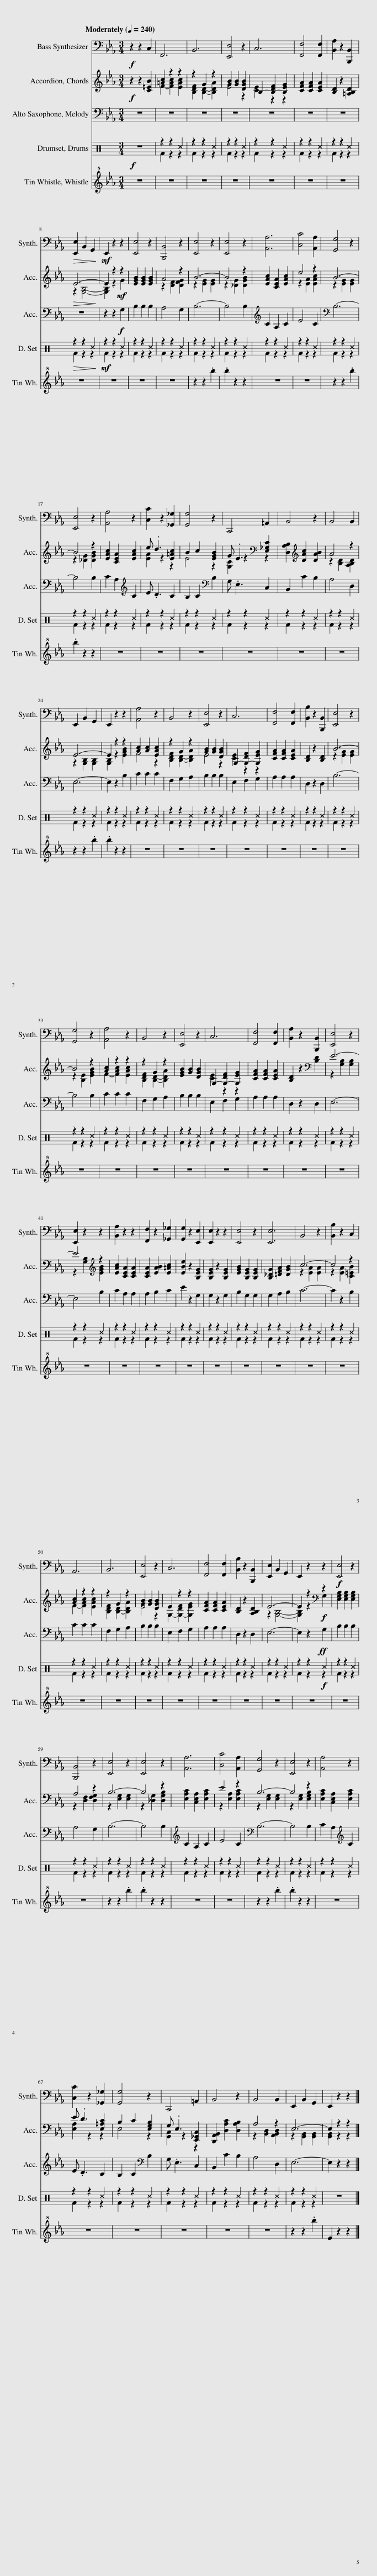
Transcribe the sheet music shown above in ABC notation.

X:1
%%score 1 ( 2 3 ) 4 ( 5 6 ) 7
L:1/8
Q:1/4=240
M:3/4
I:linebreak $
K:Eb
V:1 bass
V:2 treble
V:3 treble
V:4 bass
V:5 perc
K:none
V:6 perc
K:none
V:7 treble+8
V:1
!f! z2 z2 C,2 | F,,6 | B,,6 | [E,,E,]4 z2 | C,6 | %5
 [F,,F,]4 [F,,F,]2 | [B,,A,]2 z2 [B,,,B,,]2 |$!>(! [E,,E,]2 B,,2 G,,2!>)! |!mf! E,,2 z2 z2 | [E,,E,]4 z2 | %10
 [B,,,B,,]4 z2 | [E,,E,]4 z2 | [E,,E,]4 z2 | [A,,A,]6 | [C,C]4 [A,,A,]2 | %15
 [G,,G,]4 z2 |$ [E,,E,]4 z2 | [A,,A,]4 z2 | [C,C]2 z2 [_G,,_G,]2 | [G,,G,]4 z2 | %20
 C,,4 =A,,2 | B,,4 z2 | B,,4 B,,2 |$ E,,2 B,,2 G,,2 | E,,2 z2 z2 | %25
 [A,,A,]4 z2 | B,,4 z2 | [E,,E,]4 z2 | C,6 | [F,,F,]4 [F,,F,]2 | %30
 [B,,B,]2 z2 [B,,,B,,]2 | [E,,E,]4 z2 |$ [G,,G,]4 z2 | [A,,A,]4 z2 | B,,4 z2 | %35
 [E,,E,]4 z2 | C,6 | [F,,F,]4 [F,,F,]2 | [B,,A,]2 z2 [B,,,B,,]2 | [E,,E,]4 z2 |$ %40
 [E,,E,]2 z2 z2 | [B,,A,]2 z2 z2 | [F,,F,]2 z2 [_G,,_G,]2 | [G,,G,]2 z2 [E,,E,]2 | [E,,E,]2 z2 z2 | %45
 [E,,E,]4 z2 | [E,,E,]6 | B,,4 z2 | [B,,B,]2 z2 C,2 |$ A,,6 | %50
 B,,6 | [E,,E,]4 z2 | C,6 | [F,,F,]4 [F,,F,]2 | [B,,B,]2 z2 [B,,,B,,]2 | %55
 [E,,E,]2 B,,2 G,,2 | E,,2 z2 z2 |!f! [E,,E,]4 z2 |$ [B,,,B,,]4 z2 | [E,,E,]4 z2 | %60
 [E,,E,]4 z2 | [A,,A,]6 | [C,C]4 [A,,A,]2 | [G,,G,]4 z2 | [E,,E,]4 z2 | %65
 [A,,A,]4 z2 |$ [C,C]2 z2 [_G,,_G,]2 | [G,,G,]4 z2 | C,,4 =A,,2 | B,,4 z2 | %70
 B,,4 B,,2 | E,,2 B,,2 G,,2 | E,,2 z2 z2 |] %73
V:2
!f! z2 z2 [C=EB]2 | [=Ac]2 z2 z2 | z2 G2 z2 | [GB]2 [GB]2 [DGB]2 | B,2- [B,-DF]2 [B,EG]2 | %5
 [CFA]2 [CFA]2 [CEA]2 | [B,D]2 z2 [=A,B,D]2 |$!>(! E6-!>)! | E2 z2!mf! z2 | [EGB]2 [EGB]2 [EGB]2 | %10
 A4 z2 | B6- | B4 z2 | [EAc]2 [CEA]2 [EAc]2 | e4 z2 | %15
 B6- |$ B4 z2 | [EAc]2 [CEA]2 [EAc]2 | e .d3 [E=Ac]2 | B2 c2 [EGB]2 | %20
 G .E3[K:bass] [E,_G,C]2 | [D,A,B,]2[K:treble] [DAc]2 [DAB]2 | A4 z2 |$ E6- | E2 z2 z2 | %25
 [Ac]2 [Ac]2 [EAc]2 | z2 G2 z2 | [GB]2 [GB]2 [DGB]2 | G,2- [G,-DF]2 [G,EG]2 | [CFA]2 [CFA]2 [CEA]2 | %30
 [B,D]2 z2 [B,D]2 | B6- |$ B4 z2 | [Ac]2 z2 z2 | z2 G2 z2 | %35
 [EGB]2 [GB]2 [DGB]2 | G,2- [G,-DF]2 [G,EG]2 | [CFA]2 [CFA]2 [CEA]2 | [B,D]2 z2[K:bass] [B,D]2 | E6- |$ %40
 E4[K:treble] z2 | [EAc]2 [CEA]2 [CEA]2 | [CEA]2 [EAB]2 [E=Ac]2 | [EBe]2 z2 [B,EG]2 | [B,EG]2 z2 [B,EG]2 | %45
 [EGB]2 [B,EG]2 [B,EG]2 | [B,_DG]2 [=DFA]2 [DGB]2 | c6- | c4 z2 |$ [Ac]2 z2 z2 | %50
 z2 G2 z2 | [GB]2 [GB]2 [DGB]2 | E2 z2 z2 | [CFA]2 [CFA]2 [CEA]2 | [B,D]2 z2 [A,B,D]2 | %55
 E6- | E2 z2[K:bass]!f! z2 | [E,G,B,]2 [E,G,B,]2 [E,G,B,]2 |$ A,4 z2 | B,6- | %60
 B,4 z2 | [E,A,C]2 [C,E,A,]2 [E,A,C]2 | E4 z2 | B,6- | B,4 z2 | %65
 [E,A,C]2 [C,E,A,]2 [E,A,C]2 |$ E .D3 [E,=A,C]2 | B,2 C2 [E,G,B,]2 | G, .E,3 [E,,_G,,C,]2 | [D,,A,,B,,]2 [D,A,C]2 [D,A,B,]2 | %70
 A,4 z2 | E,6- | E,2 z2 z2 |] %73
V:3
 x6 | F2- [F=Ac]2 [EAc]2 | [B,DF]2 [B,D]2- [B,DA]2 | E4 z2 | [CE]2 z2 z2 | %5
 x6 | x6 |$ z2 [G,B,]4- | [G,B,]2 z2 G2 | x6 | %10
 z2 [DF]2 [DFG]2 | z2 [EG]2 [EG]2 | z2 [_DG]2 [DGB]2 | x6 | z2 [EA]2 [EAc]2 | %15
 z2 [EG]2 [EG]2 |$ z2 [_DG]2 [DGB]2 | x6 | [EA]2 z2 z2 | E4 z2 | %20
 [G,C]2 z2[K:bass] z2 | x2[K:treble] x4 | z2 [B,D]2 [A,B,D]2 |$ z2 [G,B,]2 [G,B,]2 | [G,B,]2 z2 [EGB]2 | %25
 F4 z2 | [B,DF]2 [B,D]2- [B,DA]2 | E4 z2 | [CE]2 z2 z2 | x6 | %30
 x6 | z2 [EG]2 [EG]2 |$ z2 [B,E]2 [EGB]2 | F2- [FAc]2 [EAc]2 | [B,DF]2 [B,D]2- [B,DA]2 | %35
 x6 | [CE]2 z2 z2 | x6 | x4[K:bass] x2 | z2 [G,B,]2 [G,B,]2 |$ %40
 z2 [G,B,]2[K:treble] [EGB]2 | x6 | x6 | x6 | x6 | %45
 x6 | x6 | z2 [EA]2 [EA]2 | z2 [EA]2 [C=EB]2 |$ F2- [FAc]2 [EAc]2 | %50
 [B,DF]2 [B,D]2- [B,DA]2 | E4 z2 | G,2- [G,-DF]2 [G,EG]2 | x6 | x6 | %55
 z2 [G,B,]4- | [G,B,]2 z2[K:bass] G,2 | x6 |$ z2 [D,F,]2 [D,F,G,]2 | z2 [E,G,]2 [E,G,]2 | %60
 z2 [_D,G,]2 [D,G,B,]2 | x6 | z2 [E,A,]2 [E,A,C]2 | z2 [E,G,]2 [E,G,]2 | z2 [E,G,]2 [E,G,B,]2 | %65
 x6 |$ [E,A,]2 z2 z2 | E,4 z2 | [G,,C,]2 z2 z2 | x6 | %70
 z2 [B,,D,]2 [A,,B,,D,]2 | z2 [G,,B,,]2 [G,,B,,]2 | [G,,B,,]2 z2 z2 |] %73
V:4
 z6 | z6 | z6 | z6 | z6 | %5
 z6 | z6 |$ z6 | z2 z2!f! G,2 | B,2 B,2 B,2 | %10
 A,4 G,2 | B,6- | B,4 B,2 |[K:treble] C2 A,2 C2 | E4 C2 | %15
[K:bass] B,6- |$ B,4 B,2 | C2 A,2[K:treble] C2 | E .D3 C2 | B,2 C2[K:bass] B,2 | %20
 G, .E,3 C,2 | B,,2 C2 B,2 | A,4 D,2 |$ E,6- | E,2 z2 B,2 | %25
 C2 C2 C2 | F,2 G,2 A,2 | B,2 B,2 B,2 | E,2 F,2 G,2 | A,2 A,2 A,2 | %30
 D,2 z2 D,2 | B,6- |$ B,4 B,2 | C2 C2 C2 | F,2 G,2 A,2 | %35
 B,2 B,2 B,2 | E,2 F,2 G,2 | A,2 A,2 A,2 | D,2 z2 D,2 | E,6- |$ %40
 E,4 B,2 | C2 A,2 A,2 | A,2 B,2 C2 | E2 z2 G,2 | G,2 z2 G,2 | %45
 B,2 G,2 G,2 | G,2 A,2 B,2 | C6- | C2 z2 B,2 |$ C2 C2 C2 | %50
 F,2 G,2 A,2 | B,2 B,2 B,2 | E,2 F,2 G,2 | A,2 A,2 A,2 | D,2 z2 D,2 | %55
 E,6- | E,2 z2!ff! G,2 | B,2 B,2 B,2 |$ A,4 G,2 | B,6- | %60
 B,4 B,2 |[K:treble] C2 A,2 C2 | E4 C2 |[K:bass] B,6- | B,4 B,2 | %65
 C2 A,2[K:treble] C2 |$ E .D3 C2 | B,2 C2[K:bass] B,2 | G, .E,3 C,2 | B,,2 C2 B,2 | %70
 A,4 D,2 | E,6- | E,2 z2 z2 |] %73
V:5
[K:C]!f! z6 | z2 z2 ^c2 | z2 z2 ^c2 | z2 z2 ^c2 | z2 z2 ^c2 | %5
 z2 z2 ^c2 | z2 z2 ^c2 |$!>(! z2 z2 ^c2!>)! |!mf! z2 z2 ^c2 | z2 z2 ^c2 | %10
 z2 z2 ^c2 | z2 z2 ^c2 | z2 z2 ^c2 | z2 z2 ^c2 | z2 z2 ^c2 | %15
 z2 z2 ^c2 |$ z2 z2 ^c2 | z2 z2 ^c2 | z2 z2 ^c2 | z2 z2 ^c2 | %20
 z2 z2 ^c2 | z2 z2 ^c2 | z2 z2 ^c2 |$ z2 z2 ^c2 | z2 z2 ^c2 | %25
 z2 z2 ^c2 | z2 z2 ^c2 | z2 z2 ^c2 | z2 z2 ^c2 | z2 z2 ^c2 | %30
 z2 z2 ^c2 | z2 z2 ^c2 |$ z2 z2 ^c2 | z2 z2 ^c2 | z2 z2 ^c2 | %35
 z2 z2 ^c2 | z2 z2 ^c2 | z2 z2 ^c2 | z2 z2 ^c2 | z2 z2 ^c2 |$ %40
 z2 z2 ^c2 | z2 z2 ^c2 | z2 z2 ^c2 | z2 z2 ^c2 | z2 z2 ^c2 | %45
 z2 z2 ^c2 | z2 z2 ^c2 | z2 z2 ^c2 | z2 z2 ^c2 |$ z2 z2 ^c2 | %50
 z2 z2 ^c2 | z2 z2 ^c2 | z2 z2 ^c2 | z2 z2 ^c2 | z2 z2 ^c2 | %55
 z2 z2 ^c2 | z2 z2!f! ^c2 | z2 z2 ^c2 |$ z2 z2 ^c2 | z2 z2 ^c2 | %60
 z2 z2 ^c2 | z2 z2 ^c2 | z2 z2 ^c2 | z2 z2 ^c2 | z2 z2 ^c2 | %65
 z2 z2 ^c2 |$ z2 z2 ^c2 | z2 z2 ^c2 | z2 z2 ^c2 | z2 z2 ^c2 | %70
 z2 z2 ^c2 | z2 z2 ^c2 | z6 |] %73
V:6
[K:C] x6 | F2 z2 z2 | F2 z2 z2 | F2 z2 z2 | F2 z2 z2 | %5
 F2 z2 z2 | F2 z2 z2 |$ F2 z2 z2 | F2 z2 z2 | F2 z2 z2 | %10
 F2 z2 z2 | F2 z2 z2 | F2 z2 z2 | F2 z2 z2 | F2 z2 z2 | %15
 F2 z2 z2 |$ F2 z2 z2 | F2 z2 z2 | F2 z2 z2 | F2 z2 z2 | %20
 F2 z2 z2 | F2 z2 z2 | F2 z2 z2 |$ F2 z2 z2 | F2 z2 z2 | %25
 F2 z2 z2 | F2 z2 z2 | F2 z2 z2 | F2 z2 z2 | F2 z2 z2 | %30
 F2 z2 z2 | F2 z2 z2 |$ F2 z2 z2 | F2 z2 z2 | F2 z2 z2 | %35
 F2 z2 z2 | F2 z2 z2 | F2 z2 z2 | F2 z2 z2 | F2 z2 z2 |$ %40
 F2 z2 z2 | F2 z2 z2 | F2 z2 z2 | F2 z2 z2 | F2 z2 z2 | %45
 F2 z2 z2 | F2 z2 z2 | F2 z2 z2 | F2 z2 z2 |$ F2 z2 z2 | %50
 F2 z2 z2 | F2 z2 z2 | F2 z2 z2 | F2 z2 z2 | F2 z2 z2 | %55
 F2 z2 z2 | F2 z2 z2 | F2 z2 z2 |$ F2 z2 z2 | F2 z2 z2 | %60
 F2 z2 z2 | F2 z2 z2 | F2 z2 z2 | F2 z2 z2 | F2 z2 z2 | %65
 F2 z2 z2 |$ F2 z2 z2 | F2 z2 z2 | F2 z2 z2 | F2 z2 z2 | %70
 F2 z2 z2 | F2 z2 z2 | x6 |] %73
V:7
 z6 | z6 | z6 | z6 | z6 | %5
 z6 | z6 |$ z6 | z6 | z6 | %10
 z6 | z2 z2 .b2 | .b2 z2 z2 | z6 | z6 | %15
 z2 z2 .b2 |$ .b2 z2 z2 | z6 | z6 | z6 | %20
 z6 | z6 | z6 |$ z2 z2 .b2 | .b2 z2 z2 | %25
 z6 | z6 | z6 | z6 | z6 | %30
 z6 | z6 |$ z6 | z6 | z6 | %35
 z6 | z6 | z6 | z6 | z6 |$ %40
 z6 | z6 | z6 | z6 | z6 | %45
 z6 | z6 | z6 | z6 |$ z6 | %50
 z6 | z6 | z6 | z6 | z6 | %55
 z6 | z6 | z6 |$ z6 | z2 z2 .b2 | %60
 .b2 z2 z2 | z6 | z6 | z2 z2 .b2 | .b2 z2 z2 | %65
 z6 |$ z6 | z6 | z6 | z6 | %70
 z6 | z2 z2 .b2 | E2 z2 z2 |] %73
